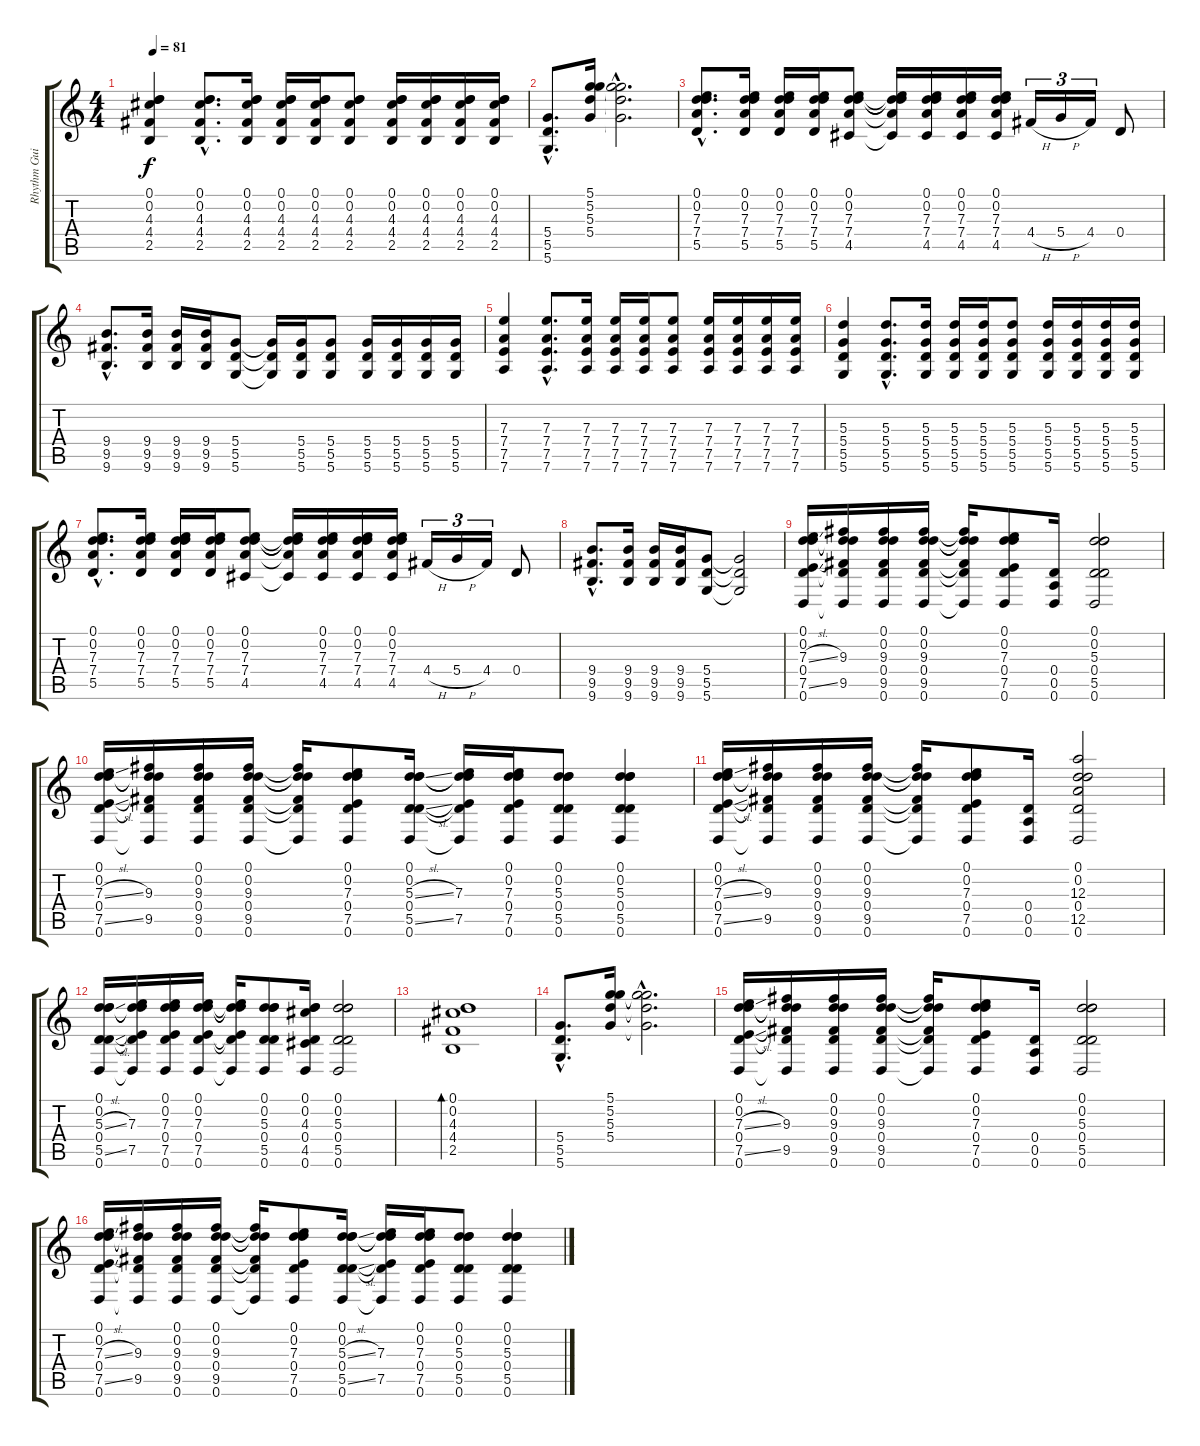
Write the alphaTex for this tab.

\track ("Rhythm Guitar" "Rhythm Gui") {instrument electricguitarclean}
\staff {score tabs}
\tuning (D4 D4 A3 D3 A2 D2) {hide}
\ts (4 4)
\tempo 81
\clef g2
\ks c
(0.1 0.2 4.3 4.4 2.5).4{dy f} (0.1{hac} 0.2{hac} 4.3{hac} 4.4{hac} 2.5{hac}).8{d} (0.1 0.2 4.3 4.4 2.5).16 (0.1 0.2 4.3 4.4 2.5).16 (0.1 0.2 4.3 4.4 2.5).16 (0.1 0.2 4.3 4.4 2.5).8 (0.1 0.2 4.3 4.4 2.5).16 (0.1 0.2 4.3 4.4 2.5).16 (0.1 0.2 4.3 4.4 2.5).16 (0.1 0.2 4.3 4.4 2.5).16 |
(5.4{hac} 5.5{hac} 5.6{hac}).8{d} (5.1 5.2 5.3 5.4).16 (5.1{hac t} 5.2{hac t} 5.3{hac t} 5.4{hac t}).2{d} |
(0.1{hac} 0.2{hac} 7.3{hac} 7.4{hac} 5.5{hac}).8{d volume 14 instrument distortionguitar} (0.1 0.2 7.3 7.4 5.5).16 (0.1 0.2 7.3 7.4 5.5).16 (0.1 0.2 7.3 7.4 5.5).16 (0.1 0.2 7.3 7.4 4.5).8 (0.1{t} 0.2{t} 7.3{t} 7.4{t} 4.5{t}).16 (0.1 0.2 7.3 7.4 4.5).16 (0.1 0.2 7.3 7.4 4.5).16 (0.1 0.2 7.3 7.4 4.5).16 4.4{h}.16{tu (3 2)} 5.4{h}.16{tu (3 2)} 4.4.16{tu (3 2)} 0.4.8 |
(9.4{hac} 9.5{hac} 9.6{hac}).8{d} (9.4 9.5 9.6).16 (9.4 9.5 9.6).16 (9.4 9.5 9.6).16 (5.4 5.5 5.6).8 (5.4{t} 5.5{t} 5.6{t}).16 (5.4 5.5 5.6).16 (5.4 5.5 5.6).8 (5.4 5.5 5.6).16 (5.4 5.5 5.6).16 (5.4 5.5 5.6).16 (5.4 5.5 5.6).16 |
(7.3 7.4 7.5 7.6).4 (7.3{hac} 7.4{hac} 7.5{hac} 7.6{hac}).8{d} (7.3 7.4 7.5 7.6).16 (7.3 7.4 7.5 7.6).16 (7.3 7.4 7.5 7.6).16 (7.3 7.4 7.5 7.6).8 (7.3 7.4 7.5 7.6).16 (7.3 7.4 7.5 7.6).16 (7.3 7.4 7.5 7.6).16 (7.3 7.4 7.5 7.6).16 |
(5.3 5.4 5.5 5.6).4 (5.3{hac} 5.4{hac} 5.5{hac} 5.6{hac}).8{d} (5.3 5.4 5.5 5.6).16 (5.3 5.4 5.5 5.6).16 (5.3 5.4 5.5 5.6).16 (5.3 5.4 5.5 5.6).8 (5.3 5.4 5.5 5.6).16 (5.3 5.4 5.5 5.6).16 (5.3 5.4 5.5 5.6).16 (5.3 5.4 5.5 5.6).16 |
(0.1{hac} 0.2{hac} 7.3{hac} 7.4{hac} 5.5{hac}).8{d} (0.1 0.2 7.3 7.4 5.5).16 (0.1 0.2 7.3 7.4 5.5).16 (0.1 0.2 7.3 7.4 5.5).16 (0.1 0.2 7.3 7.4 4.5).8 (0.1{t} 0.2{t} 7.3{t} 7.4{t} 4.5{t}).16 (0.1 0.2 7.3 7.4 4.5).16 (0.1 0.2 7.3 7.4 4.5).16 (0.1 0.2 7.3 7.4 4.5).16 4.4{h}.16{tu (3 2)} 5.4{h}.16{tu (3 2)} 4.4.16{tu (3 2)} 0.4.8 |
(9.4{hac} 9.5{hac} 9.6{hac}).8{d} (9.4 9.5 9.6).16 (9.4 9.5 9.6).16 (9.4 9.5 9.6).16 (5.4 5.5 5.6).8 (5.4{t} 5.5{t} 5.6{t}).2 |
(0.1 0.2 7.3{sl} 0.4 7.5{sl} 0.6).16{volume 13 instrument electricguitarclean} (0.1{t} 0.2{t} 9.3 0.4{t} 9.5 0.6{t}).16 (0.1 0.2 9.3 0.4 9.5 0.6).16 (0.1 0.2 9.3 0.4 9.5 0.6).16 (0.1{t} 0.2{t} 9.3{t} 0.4{t} 9.5{t} 0.6{t}).16 (0.1 0.2 7.3 0.4 7.5 0.6).8 (0.4 0.5 0.6).16 (0.1 0.2 5.3 0.4 5.5 0.6).2 |
(0.1 0.2 7.3{sl} 0.4 7.5{sl} 0.6).16 (0.1{t} 0.2{t} 9.3 0.4{t} 9.5 0.6{t}).16 (0.1 0.2 9.3 0.4 9.5 0.6).16 (0.1 0.2 9.3 0.4 9.5 0.6).16 (0.1{t} 0.2{t} 9.3{t} 0.4{t} 9.5{t} 0.6{t}).16 (0.1 0.2 7.3 0.4 7.5 0.6).8 (0.1 0.2 5.3{sl} 0.4 5.5{sl} 0.6).16 (0.1{t} 0.2{t} 7.3 0.4{t} 7.5 0.6{t}).16 (0.1 0.2 7.3 0.4 7.5 0.6).16 (0.1 0.2 5.3 0.4 5.5 0.6).8 (0.1 0.2 5.3 0.4 5.5 0.6).4 |
(0.1 0.2 7.3{sl} 0.4 7.5{sl} 0.6).16 (0.1{t} 0.2{t} 9.3 0.4{t} 9.5 0.6{t}).16 (0.1 0.2 9.3 0.4 9.5 0.6).16 (0.1 0.2 9.3 0.4 9.5 0.6).16 (0.1{t} 0.2{t} 9.3{t} 0.4{t} 9.5{t} 0.6{t}).16 (0.1 0.2 7.3 0.4 7.5 0.6).8 (0.4 0.5 0.6).16 (0.1 0.2 12.3 0.4 12.5 0.6).2 |
(0.1 0.2 5.3{sl} 0.4 5.5{sl} 0.6).16 (0.1{t} 0.2{t} 7.3 0.4{t} 7.5 0.6{t}).16 (0.1 0.2 7.3 0.4 7.5 0.6).16 (0.1 0.2 7.3 0.4 7.5 0.6).16 (0.1{t} 0.2{t} 7.3{t} 0.4{t} 7.5{t} 0.6{t}).16 (0.1 0.2 5.3 0.4 5.5 0.6).8 (0.1 0.2 4.3 0.4 4.5 0.6).16 (0.1 0.2 5.3 0.4 5.5 0.6).2 |
(0.1 0.2 4.3 4.4 2.5).1{bd 120} |
(5.4{hac} 5.5{hac} 5.6{hac}).8{d} (5.1 5.2 5.3 5.4).16 (5.1{hac t} 5.2{hac t} 5.3{hac t} 5.4{hac t}).2{d} |
(0.1 0.2 7.3{sl} 0.4 7.5{sl} 0.6).16 (0.1{t} 0.2{t} 9.3 0.4{t} 9.5 0.6{t}).16 (0.1 0.2 9.3 0.4 9.5 0.6).16 (0.1 0.2 9.3 0.4 9.5 0.6).16 (0.1{t} 0.2{t} 9.3{t} 0.4{t} 9.5{t} 0.6{t}).16 (0.1 0.2 7.3 0.4 7.5 0.6).8 (0.4 0.5 0.6).16 (0.1 0.2 5.3 0.4 5.5 0.6).2 |
(0.1 0.2 7.3{sl} 0.4 7.5{sl} 0.6).16 (0.1{t} 0.2{t} 9.3 0.4{t} 9.5 0.6{t}).16 (0.1 0.2 9.3 0.4 9.5 0.6).16 (0.1 0.2 9.3 0.4 9.5 0.6).16 (0.1{t} 0.2{t} 9.3{t} 0.4{t} 9.5{t} 0.6{t}).16 (0.1 0.2 7.3 0.4 7.5 0.6).8 (0.1 0.2 5.3{sl} 0.4 5.5{sl} 0.6).16 (0.1{t} 0.2{t} 7.3 0.4{t} 7.5 0.6{t}).16 (0.1 0.2 7.3 0.4 7.5 0.6).16 (0.1 0.2 5.3 0.4 5.5 0.6).8 (0.1 0.2 5.3 0.4 5.5 0.6).4
